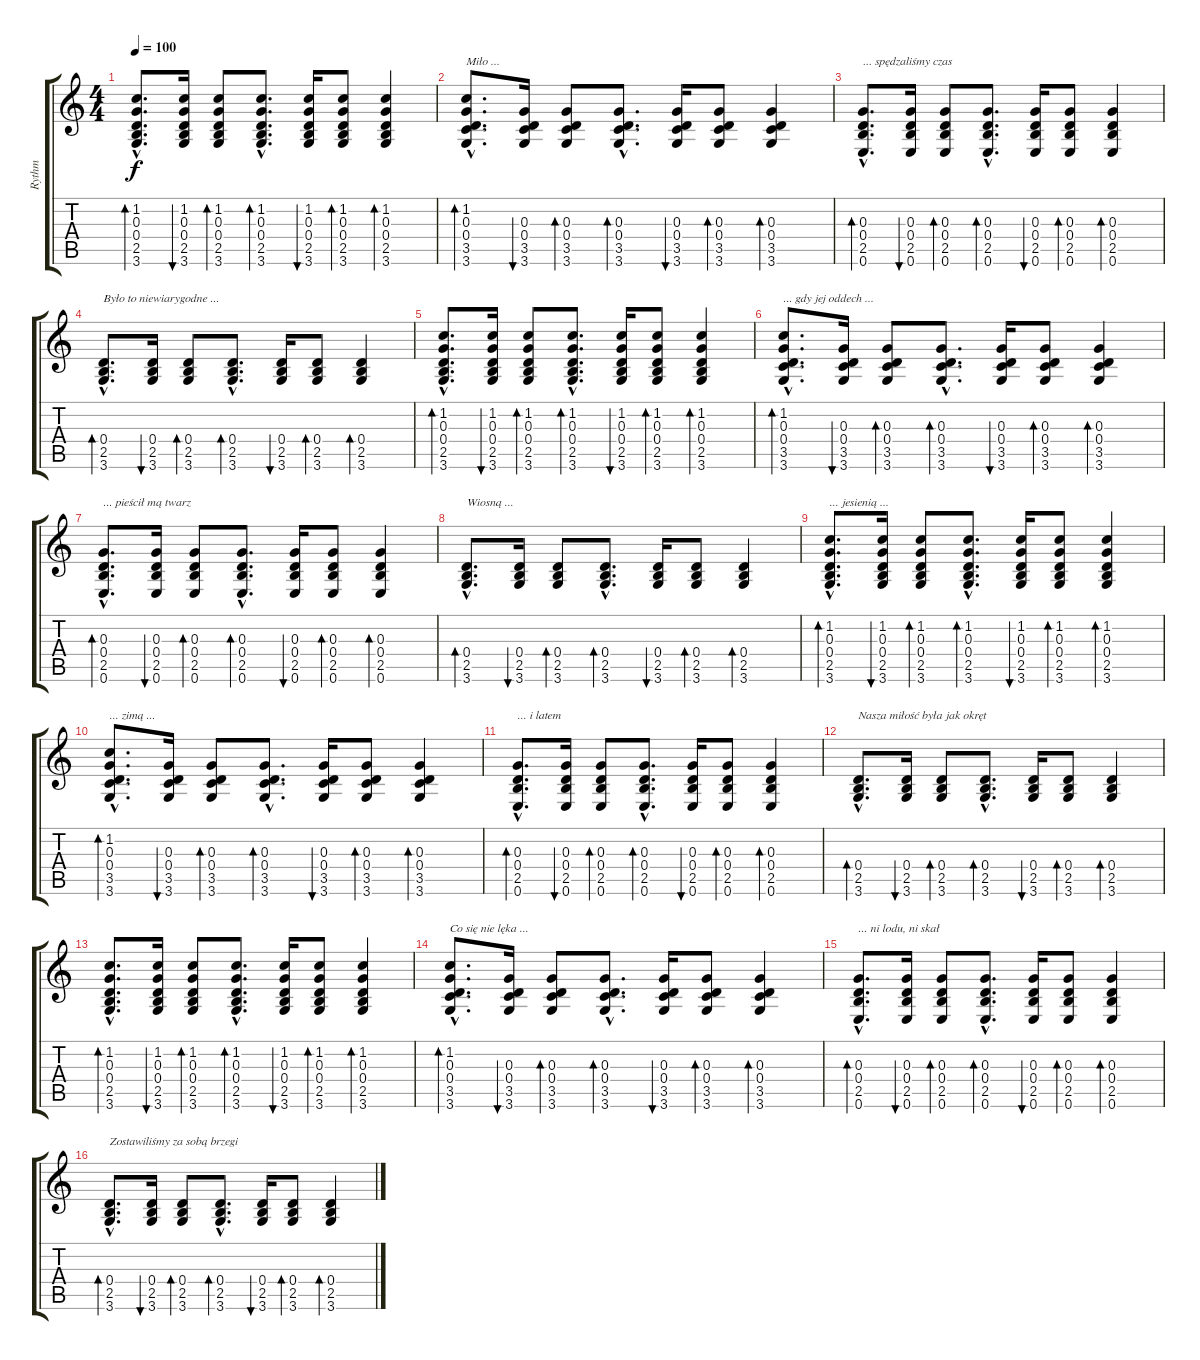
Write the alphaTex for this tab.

\track ("Rythm" "Rythm") {instrument overdrivenguitar}
\staff {score tabs}
\tuning (E4 B3 G3 D3 A2 E2) {hide}
\ts (4 4)
\tempo 100
\clef g2
\ks c
(1.2{hac} 0.3{hac} 0.4{hac} 2.5{hac} 3.6{hac}).8{d bd 60 dy f} (1.2 0.3 0.4 2.5 3.6).16{bu 60} (1.2 0.3 0.4 2.5 3.6).8{bd 60} (1.2{hac} 0.3{hac} 0.4{hac} 2.5{hac} 3.6{hac}).8{d bd 60} (1.2 0.3 0.4 2.5 3.6).16{bu 60} (1.2 0.3 0.4 2.5 3.6).8{bd 60} (1.2 0.3 0.4 2.5 3.6).4{bd 60} |
(1.2{hac} 0.3{hac} 0.4{hac} 3.5{hac} 3.6{hac}).8{d bd 60 txt "Miło ..."} (0.3 0.4 3.5 3.6).16{bu 60} (0.3 0.4 3.5 3.6).8{bd 60} (0.3{hac} 0.4{hac} 3.5{hac} 3.6{hac}).8{d bd 60} (0.3 0.4 3.5 3.6).16{bu 60} (0.3 0.4 3.5 3.6).8{bd 60} (0.3 0.4 3.5 3.6).4{bd 60} |
(0.3{hac} 0.4{hac} 2.5{hac} 0.6{hac}).8{d bd 60 txt "... spędzaliśmy czas"} (0.3 0.4 2.5 0.6).16{bu 60} (0.3 0.4 2.5 0.6).8{bd 60} (0.3{hac} 0.4{hac} 2.5{hac} 0.6{hac}).8{d bd 60} (0.3 0.4 2.5 0.6).16{bu 60} (0.3 0.4 2.5 0.6).8{bd 60} (0.3 0.4 2.5 0.6).4{bd 60} |
(0.4{hac} 2.5{hac} 3.6{hac}).8{d bd 60 txt "Było to niewiarygodne ..." instrument acousticguitarsteel} (0.4 2.5 3.6).16{bu 60} (0.4 2.5 3.6).8{bd 60} (0.4{hac} 2.5{hac} 3.6{hac}).8{d bd 60} (0.4 2.5 3.6).16{bu 60} (0.4 2.5 3.6).8{bd 60} (0.4 2.5 3.6).4{bd 60} |
(1.2{hac} 0.3{hac} 0.4{hac} 2.5{hac} 3.6{hac}).8{d bd 60} (1.2 0.3 0.4 2.5 3.6).16{bu 60} (1.2 0.3 0.4 2.5 3.6).8{bd 60} (1.2{hac} 0.3{hac} 0.4{hac} 2.5{hac} 3.6{hac}).8{d bd 60} (1.2 0.3 0.4 2.5 3.6).16{bu 60} (1.2 0.3 0.4 2.5 3.6).8{bd 60} (1.2 0.3 0.4 2.5 3.6).4{bd 60} |
(1.2{hac} 0.3{hac} 0.4{hac} 3.5{hac} 3.6{hac}).8{d bd 60 txt "... gdy jej oddech ..."} (0.3 0.4 3.5 3.6).16{bu 60} (0.3 0.4 3.5 3.6).8{bd 60} (0.3{hac} 0.4{hac} 3.5{hac} 3.6{hac}).8{d bd 60} (0.3 0.4 3.5 3.6).16{bu 60} (0.3 0.4 3.5 3.6).8{bd 60} (0.3 0.4 3.5 3.6).4{bd 60} |
(0.3{hac} 0.4{hac} 2.5{hac} 0.6{hac}).8{d bd 60 txt "... pieścił mą twarz"} (0.3 0.4 2.5 0.6).16{bu 60} (0.3 0.4 2.5 0.6).8{bd 60} (0.3{hac} 0.4{hac} 2.5{hac} 0.6{hac}).8{d bd 60} (0.3 0.4 2.5 0.6).16{bu 60} (0.3 0.4 2.5 0.6).8{bd 60} (0.3 0.4 2.5 0.6).4{bd 60} |
(0.4{hac} 2.5{hac} 3.6{hac}).8{d bd 60 txt "Wiosną ..." instrument acousticguitarsteel} (0.4 2.5 3.6).16{bu 60} (0.4 2.5 3.6).8{bd 60} (0.4{hac} 2.5{hac} 3.6{hac}).8{d bd 60} (0.4 2.5 3.6).16{bu 60} (0.4 2.5 3.6).8{bd 60} (0.4 2.5 3.6).4{bd 60} |
(1.2{hac} 0.3{hac} 0.4{hac} 2.5{hac} 3.6{hac}).8{d bd 60 txt "... jesienią ..."} (1.2 0.3 0.4 2.5 3.6).16{bu 60} (1.2 0.3 0.4 2.5 3.6).8{bd 60} (1.2{hac} 0.3{hac} 0.4{hac} 2.5{hac} 3.6{hac}).8{d bd 60} (1.2 0.3 0.4 2.5 3.6).16{bu 60} (1.2 0.3 0.4 2.5 3.6).8{bd 60} (1.2 0.3 0.4 2.5 3.6).4{bd 60} |
(1.2{hac} 0.3{hac} 0.4{hac} 3.5{hac} 3.6{hac}).8{d bd 60 txt "... zimą ..."} (0.3 0.4 3.5 3.6).16{bu 60} (0.3 0.4 3.5 3.6).8{bd 60} (0.3{hac} 0.4{hac} 3.5{hac} 3.6{hac}).8{d bd 60} (0.3 0.4 3.5 3.6).16{bu 60} (0.3 0.4 3.5 3.6).8{bd 60} (0.3 0.4 3.5 3.6).4{bd 60} |
(0.3{hac} 0.4{hac} 2.5{hac} 0.6{hac}).8{d bd 60 txt "... i latem"} (0.3 0.4 2.5 0.6).16{bu 60} (0.3 0.4 2.5 0.6).8{bd 60} (0.3{hac} 0.4{hac} 2.5{hac} 0.6{hac}).8{d bd 60} (0.3 0.4 2.5 0.6).16{bu 60} (0.3 0.4 2.5 0.6).8{bd 60} (0.3 0.4 2.5 0.6).4{bd 60} |
(0.4{hac} 2.5{hac} 3.6{hac}).8{d bd 60 txt "Nasza miłość była jak okręt" instrument acousticguitarsteel} (0.4 2.5 3.6).16{bu 60} (0.4 2.5 3.6).8{bd 60} (0.4{hac} 2.5{hac} 3.6{hac}).8{d bd 60} (0.4 2.5 3.6).16{bu 60} (0.4 2.5 3.6).8{bd 60} (0.4 2.5 3.6).4{bd 60} |
(1.2{hac} 0.3{hac} 0.4{hac} 2.5{hac} 3.6{hac}).8{d bd 60} (1.2 0.3 0.4 2.5 3.6).16{bu 60} (1.2 0.3 0.4 2.5 3.6).8{bd 60} (1.2{hac} 0.3{hac} 0.4{hac} 2.5{hac} 3.6{hac}).8{d bd 60} (1.2 0.3 0.4 2.5 3.6).16{bu 60} (1.2 0.3 0.4 2.5 3.6).8{bd 60} (1.2 0.3 0.4 2.5 3.6).4{bd 60} |
(1.2{hac} 0.3{hac} 0.4{hac} 3.5{hac} 3.6{hac}).8{d bd 60 txt "Co się nie lęka ..."} (0.3 0.4 3.5 3.6).16{bu 60} (0.3 0.4 3.5 3.6).8{bd 60} (0.3{hac} 0.4{hac} 3.5{hac} 3.6{hac}).8{d bd 60} (0.3 0.4 3.5 3.6).16{bu 60} (0.3 0.4 3.5 3.6).8{bd 60} (0.3 0.4 3.5 3.6).4{bd 60} |
(0.3{hac} 0.4{hac} 2.5{hac} 0.6{hac}).8{d bd 60 txt "... ni lodu, ni skał"} (0.3 0.4 2.5 0.6).16{bu 60} (0.3 0.4 2.5 0.6).8{bd 60} (0.3{hac} 0.4{hac} 2.5{hac} 0.6{hac}).8{d bd 60} (0.3 0.4 2.5 0.6).16{bu 60} (0.3 0.4 2.5 0.6).8{bd 60} (0.3 0.4 2.5 0.6).4{bd 60} |
(0.4{hac} 2.5{hac} 3.6{hac}).8{d bd 60 txt "Zostawiliśmy za sobą brzegi" instrument acousticguitarsteel} (0.4 2.5 3.6).16{bu 60} (0.4 2.5 3.6).8{bd 60} (0.4{hac} 2.5{hac} 3.6{hac}).8{d bd 60} (0.4 2.5 3.6).16{bu 60} (0.4 2.5 3.6).8{bd 60} (0.4 2.5 3.6).4{bd 60}
